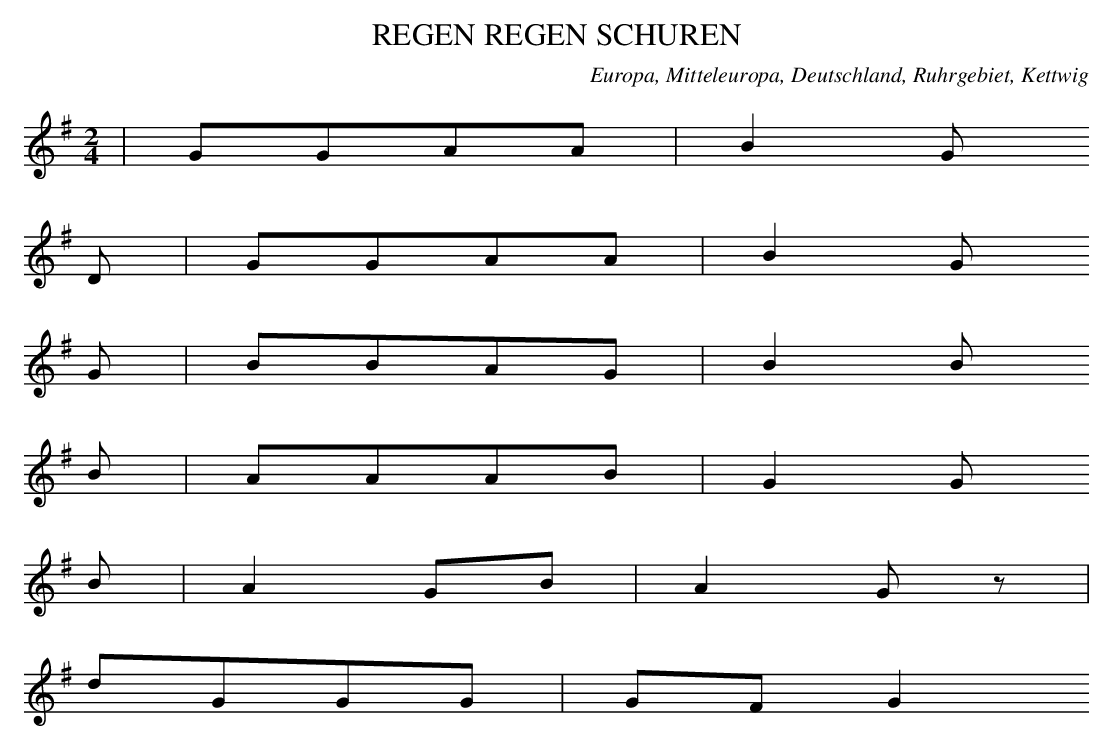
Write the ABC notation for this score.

X:1
T: REGEN REGEN SCHUREN
O: Europa, Mitteleuropa, Deutschland, Ruhrgebiet, Kettwig
M: 2/4
L: 1/8
K: G
 | GGAA | B2G
D | GGAA | B2G
G | BBAG | B2B
B | AAAB | G2G
B | A2GB | A2Gz |
dGGG | GFG2
